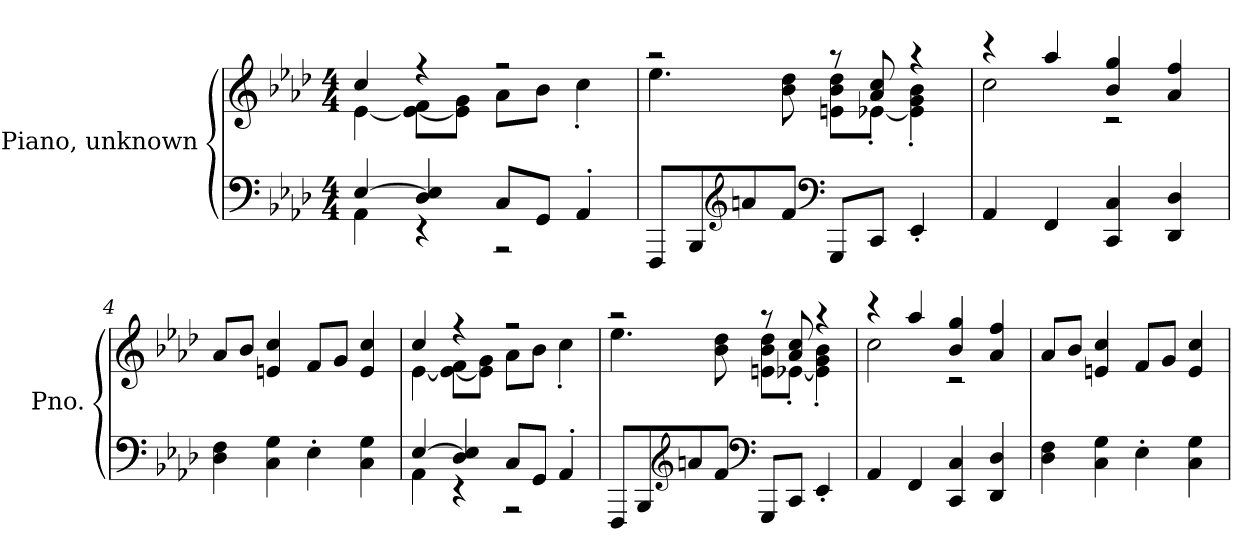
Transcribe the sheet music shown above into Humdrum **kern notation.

**kern	**kern
*part1	*part1
*staff2	*staff1
*I"Piano, unknown	*
*I'Pno.	*
*clefF4	*clefG2
*k[b-e-a-d-]	*k[b-e-a-d-]
*M4/4	*M4/4
*MM120	*MM120
=1	=1
*^	*^
[4E-/	4AA-\	4cc/	[4e-\
4D-/ 4E-/]	4r	4r	8e-\_ 8f\L
.	.	.	8e-\] 8g\J
8C/L	2r	2r	8a-\L
8GG/J	.	.	8b-\J
4AA-'/	.	.	4cc'\
*v	*v	*	*
=2	=2	=2
8FFF/L	2r	4.ee-\
8BBB-/	.	.
*clefG2	*	*
8an/	.	.
8f/J	.	8b-\ 8dd-\
*clefF4	*	*
8GGG/L	8r	8en\ 8b-\ 8dd-\L
8CC/J	8a-/ 8cc/	[8e-X'\J
4EE-'/	4r	4e-\]' 4g\' 4b-\'
=3	=3	=3
4AA-/	4r	2cc\
4FF/	4aa-/	.
4CC/ 4C/	4b-/ 4gg/	2r
4DD-/ 4D-/	4a-/ 4ff/	.
*	*v	*v
=4	=4
4D-\ 4F\	8a-/L
.	8b-/J
4C\ 4G\	4en/ 4cc/
4E-'\	8f/L
.	8g/J
4C\ 4G\	4e/ 4cc/
=5	=5
*^	*^
[4E-/	4AA-\	4cc/	[4e-\
4D-/ 4E-/]	4r	4r	8e-\_ 8f\L
.	.	.	8e-\] 8g\J
8C/L	2r	2r	8a-\L
8GG/J	.	.	8b-\J
4AA-'/	.	.	4cc'\
*v	*v	*	*
!!LO:LB:g=z	!!
=6	=6	=6
8FFF/L	2r	4.ee-\
8BBB-/	.	.
*clefG2	*	*
8an/	.	.
8f/J	.	8b-\ 8dd-\
*clefF4	*	*
8GGG/L	8r	8en\ 8b-\ 8dd-\L
8CC/J	8a-/ 8cc/	[8e-X'\J
4EE-'/	4r	4e-\]' 4g\' 4b-\'
=7	=7	=7
4AA-/	4r	2cc\
4FF/	4aa-/	.
4CC/ 4C/	4b-/ 4gg/	2r
4DD-/ 4D-/	4a-/ 4ff/	.
*	*v	*v
=8	=8
4D-\ 4F\	8a-/L
.	8b-/J
4C\ 4G\	4en/ 4cc/
4E-'\	8f/L
.	8g/J
4C\ 4G\	4e/ 4cc/
=	=
*-	*-
